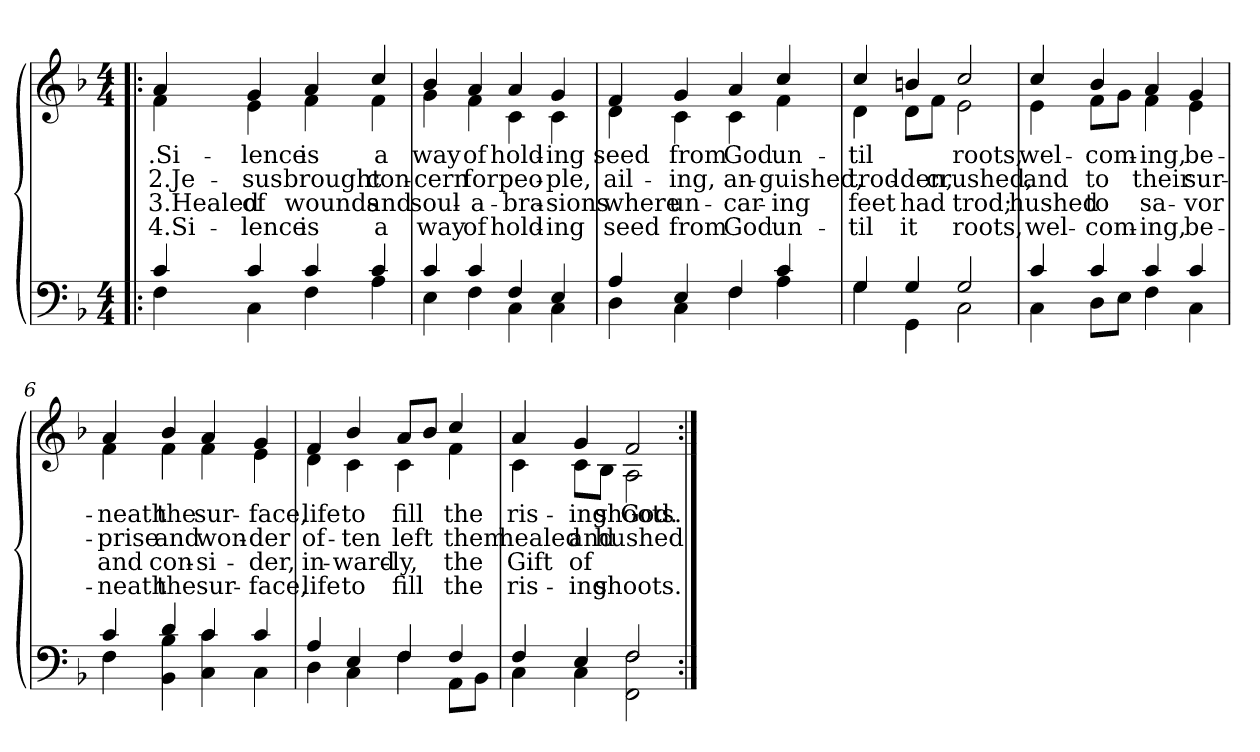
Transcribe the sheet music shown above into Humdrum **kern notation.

**kern	**kern	**text	**text	**text	**text
*part1	*part1	*part1	*part1	*part1	*part1
*staff2	*staff1	*staff1	*staff1	*staff1	*staff1
*clefF4	*clefG2	*	*	*	*
*k[b-]	*k[b-]	*	*	*	*
*F:	*F:	*	*	*	*
*M4/4	*M4/4	*	*	*	*
=1!|:	=1!|:	=1!|:	=1!|:	=1!|:	=1!|:
*^	*	*	*	*	*
!	!	!	!LO:LY:b	!LO:LY:b	!LO:LY:b	!LO:LY:b
*	*	*^	*	*	*	*
4c/	4F\	4a/	4f<\	.Si-	2.Je-	3.Healed	4.Si-
!	!	!	!	!LO:LY:b	!LO:LY:b	!LO:LY:b	!LO:LY:b
4c/	4C\	4g/	4e\	-lence	-sus	of	-lence
!	!	!	!	!LO:LY:b	!LO:LY:b	!LO:LY:b	!LO:LY:b
4c/	4F\	4a/	4f\	is	brought	wounds	is
!	!	!	!	!LO:LY:b	!LO:LY:b	!LO:LY:b	!LO:LY:b
4c/	4A\	4cc/	4f\	a	con-	and	a
=2	=2	=2	=2	=2	=2	=2	=2
!	!	!	!	!LO:LY:b	!LO:LY:b	!LO:LY:b	!LO:LY:b
4c/	4E\	4b-/	4g\	way	-cern	soul-	way
!	!	!	!	!LO:LY:b	!LO:LY:b	!LO:LY:b	!LO:LY:b
4c/	4F\	4a/	4f\	of	for	-a-	of
!	!	!	!	!LO:LY:b	!LO:LY:b	!LO:LY:b	!LO:LY:b
4F/	4C\	4a/	4c\	hold-	peo-	-bra-	hold-
!	!	!	!	!LO:LY:b	!LO:LY:b	!LO:LY:b	!LO:LY:b
4E/	4C\	4g/	4c\	-ing	-ple,	-sions	-ing
=3	=3	=3	=3	=3	=3	=3	=3
!	!	!	!	!LO:LY:b	!LO:LY:b	!LO:LY:b	!LO:LY:b
4A/	4D\	4f/	4d\	seed	ail-	where	seed
!	!	!	!	!LO:LY:b	!LO:LY:b	!LO:LY:b	!LO:LY:b
4E/	4C\	4g/	4c\	from	-ing,	un-	from
!	!	!	!	!LO:LY:b	!LO:LY:b	!LO:LY:b	!LO:LY:b
4F/	4F\	4a/	4c\	God	an-	-car-	God
!	!	!	!	!LO:LY:b	!LO:LY:b	!LO:LY:b	!LO:LY:b
4c/	4A\	4cc/	4f\	un-	-guished,	-ing	un-
=4	=4	=4	=4	=4	=4	=4	=4
!	!	!	!	!LO:LY:b	!LO:LY:b	!LO:LY:b	!LO:LY:b
4G/	4G\	4cc/	4d\	-til	trod-	feet	-til
!	!	!	!	!LO:LY:b	!	!	!LO:LY:b
!	!	!	!	!	!LO:LY:b	!LO:LY:b	!
4G/	4GG\	4bn/	8d\L	.	-den,	had	it
!	!	!	!	!	!LO:LY:b	!	!
.	.	.	8f\J	.	crushed,	.	.
!	!	!	!	!LO:LY:b	!	!LO:LY:b	!LO:LY:b
2G/	2C\	2cc/	2e\	roots,	.	trod;	roots,
!!LO:LB:g=z	!!
=5	=5	=5	=5	=5	=5	=5	=5
!	!	!	!	!LO:LY:b	!LO:LY:b	!LO:LY:b	!LO:LY:b
4c/	4C\	4cc/	4e\	wel-	and	hushed	wel-
!	!	!	!	!LO:LY:b	!LO:LY:b	!LO:LY:b	!LO:LY:b
4c/	8D\L	4b-/	8f\L	-com-	to	to	-com-
.	8E\J	.	8g\J	.	.	.	.
!	!	!	!	!LO:LY:b	!LO:LY:b	!LO:LY:b	!LO:LY:b
4c/	4F\	4a/	4f\	-ing,	their	sa-	-ing,
!	!	!	!	!LO:LY:b	!LO:LY:b	!LO:LY:b	!LO:LY:b
4c/	4C\	4g/	4e\	be-	sur-	-vor	be-
=6	=6	=6	=6	=6	=6	=6	=6
*	*^	*	*	*	*	*	*
!	!	!	!	!	!LO:LY:b	!LO:LY:b	!LO:LY:b	!LO:LY:b
4c/	4F\	2ryy	4a/	4f\	-neath	-prise	and	-neath
!	!	!	!	!	!LO:LY:b	!LO:LY:b	!LO:LY:b	!LO:LY:b
4d/	4BB-\ 4B-\	.	4b-/	4f\	the	and	con-	the
!	!	!	!	!	!LO:LY:b	!LO:LY:b	!LO:LY:b	!LO:LY:b
4c/	4C\	4c\	4a/	4f\	sur-	won-	-si-	sur-
!	!	!	!	!	!LO:LY:b	!LO:LY:b	!LO:LY:b	!LO:LY:b
4c/	4C\	4ryy	4g/	4e\	-face,	-der	-der,	-face,
=7	=7	=7	=7	=7	=7	=7	=7	=7
!	!	!	!	!	!LO:LY:b	!LO:LY:b	!LO:LY:b	!LO:LY:b
*	*v	*v	*	*	*	*	*	*
4A/	4D\	4f/	4d\	life	of-	in-	life
!	!	!	!	!LO:LY:b	!LO:LY:b	!LO:LY:b	!LO:LY:b
4E/	4C\	4b-/	4c\	to	-ten	-ward-	to
!	!	!	!	!LO:LY:b	!LO:LY:b	!LO:LY:b	!LO:LY:b
4F/	4F\	8a/L	4c\	fill	left	-ly,	fill
.	.	8b-/J	.	.	.	.	.
!	!	!	!	!LO:LY:b	!LO:LY:b	!LO:LY:b	!LO:LY:b
4F/	8AA\L	4cc/	4f\	the	them	the	the
.	8BB-\J	.	.	.	.	.	.
=8	=8	=8	=8	=8	=8	=8	=8
*	*^	*	*	*	*	*	*
!	!	!	!	!	!LO:LY:b	!LO:LY:b	!LO:LY:b	!LO:LY:b
4F/	4C\	2ryy	4a/	4c\	ris-	healed	Gift	ris-
!	!	!	!	!	!LO:LY:b	!LO:LY:b	!LO:LY:b	!LO:LY:b
4E/	4C\	.	4g/	8c\L	-ing	and	of	-ing
!	!	!	!	!	!LO:LY:b	!LO:LY:b	!	!LO:LY:b
.	.	.	.	8B-\J	shoots.	hushed	.	shoots.
!	!	!	!	!	!LO:LY:b	!	!	!
2F/	2FF\	2F\	2f/	2A\	God.	.	.	.
*v	*v	*v	*	*	*	*	*	*
*	*v	*v	*	*	*	*
=:|!	=:|!	=:|!	=:|!	=:|!	=:|!
*-	*-	*-	*-	*-	*-
